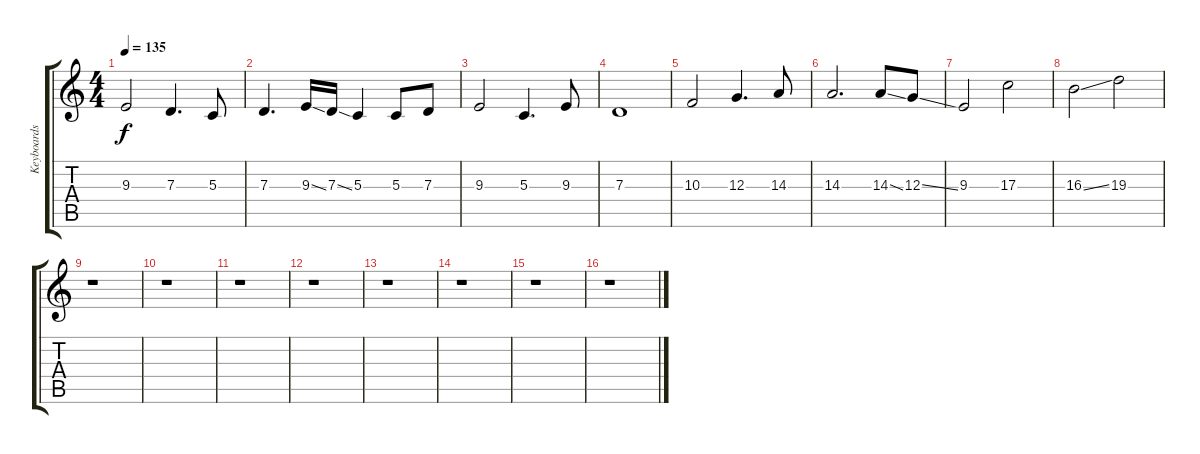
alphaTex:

\track ("Keyboards" "Keyboards") {instrument brasssection}
\staff {score tabs}
\tuning (E4 B3 G3 D3 A2 E2) {hide}
\ts (4 4)
\tempo 135
\clef g2
\ks c
9.3.2{dy f} 7.3.4{d} 5.3.8 |
7.3.4{d} 9.3{ss}.16 7.3{ss}.16 5.3.4 5.3.8 7.3.8 |
9.3.2 5.3.4{d} 9.3.8 |
7.3.1 |
10.3.2 12.3.4{d} 14.3.8 |
14.3.2{d} 14.3{ss}.8 12.3{ss}.8 |
9.3.2 17.3.2 |
16.3{ss}.2 19.3.2 |
r.1 |
r.1 |
r.1 |
r.1 |
r.1 |
r.1 |
r.1 |
r.1
